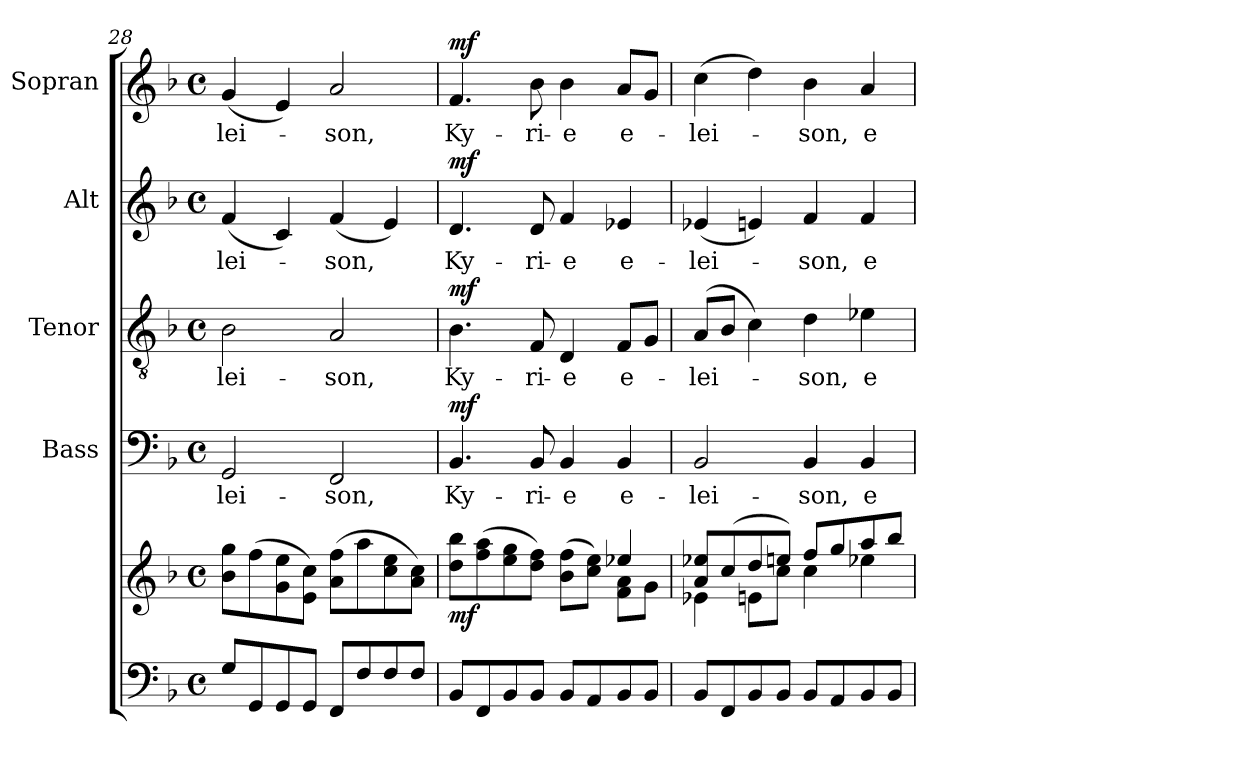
**kern	**kern	**dynam	**kern	**text	**dynam	**kern	**text	**dynam	**kern	**text	**dynam	**kern	**text	**dynam
*part5	*part5	*part5	*part4	*part4	*part4	*part3	*part3	*part3	*part2	*part2	*part2	*part1	*part1	*part1
*staff6	*staff5	*staff5/6	*staff4	*staff4	*staff4	*staff3	*staff3	*staff3	*staff2	*staff2	*staff2	*staff1	*staff1	*staff1
*	*	*	*I"Bass	*	*	*I"Tenor	*	*	*I"Alt	*	*	*I"Sopran	*	*
*	*	*	*I'B.	*	*	*I'T.	*	*	*I'A.	*	*	*I'S.	*	*
*clefF4	*clefG2	*	*clefF4	*	*	*clefGv2	*	*	*clefG2	*	*	*clefG2	*	*
*k[b-]	*k[b-]	*	*k[b-]	*	*	*k[b-]	*	*	*k[b-]	*	*	*k[b-]	*	*
*F:	*F:	*	*F:	*	*	*F:	*	*	*F:	*	*	*F:	*	*
*M4/4	*M4/4	*	*M4/4	*	*	*M4/4	*	*	*M4/4	*	*	*M4/4	*	*
*met(c)	*met(c)	*	*met(c)	*	*	*met(c)	*	*	*met(c)	*	*	*met(c)	*	*
=28	=28	=28	=28	=28	=28	=28	=28	=28	=28	=28	=28	=28	=28	=28
!	!	!	!	!LO:LY:b	!	!	!LO:LY:b	!	!	!LO:LY:b	!	!	!LO:LY:b	!
8G/L	8b-\ 8gg\L	.	2GG/	-lei-	.	2B-\	-lei-	.	(<4f/	-lei-	.	(<4g/	-lei-	.
8GG/	(>8ff\	.	.	.	.	.	.	.	.	.	.	.	.	.
8GG/	8g\ 8ee\	.	.	.	.	.	.	.	4c/)	.	.	4e/)	.	.
8GG/J	8e\ 8cc\J)	.	.	.	.	.	.	.	.	.	.	.	.	.
!	!	!	!	!LO:LY:b	!	!	!LO:LY:b	!	!	!LO:LY:b	!	!	!LO:LY:b	!
8FF/L	(>8a\ 8ff\L	.	2FF/	-son,	.	2A/	-son,	.	(<4f/	-son,	.	2a/	-son,	.
8F/	8aa\	.	.	.	.	.	.	.	.	.	.	.	.	.
8F/	8cc\ 8ee\	.	.	.	.	.	.	.	4e/)	.	.	.	.	.
8F/J	8a\ 8cc\J)	.	.	.	.	.	.	.	.	.	.	.	.	.
!!LO:LB:g=z
=29	=29	=29	=29	=29	=29	=29	=29	=29	=29	=29	=29	=29	=29	=29
*	*^	*	*	*	*	*	*	*	*	*	*	*	*	*
!	!	!	!LO:DY:b	!	!LO:LY:b	!LO:DY:a	!	!LO:LY:b	!LO:DY:a	!	!LO:LY:b	!LO:DY:a	!	!LO:LY:b	!LO:DY:a
8BB-/L	8dd\ 8bb-\L	2.ryy	mf	4.BB-/	Ky-	mf	4.B-\	Ky-	mf	4.d/	Ky-	mf	4.f/	Ky-	mf
8FF/	(>8ff\ 8aa\	.	.	.	.	.	.	.	.	.	.	.	.	.	.
8BB-/	8ee\ 8gg\	.	.	.	.	.	.	.	.	.	.	.	.	.	.
!	!	!	!	!	!LO:LY:b	!	!	!LO:LY:b	!	!	!LO:LY:b	!	!	!LO:LY:b	!
8BB-/J	8dd\ 8ff\J)	.	.	8BB-/	-ri-	.	8F/	-ri-	.	8d/	-ri-	.	8b-\	-ri-	.
!	!	!	!	!	!LO:LY:b	!	!	!LO:LY:b	!	!	!LO:LY:b	!	!	!LO:LY:b	!
8BB-/L	(>8b-\ 8ff\L	.	.	4BB-/	-e	.	4D/	-e	.	4f/	-e	.	4b-\	-e	.
8AA/	8cc\ 8ee\J)	.	.	.	.	.	.	.	.	.	.	.	.	.	.
!	!	!	!	!	!LO:LY:b	!	!	!LO:LY:b	!	!	!LO:LY:b	!	!	!LO:LY:b	!
8BB-/	4ee-X/	8f\ 8a\L	.	4BB-/	e-	.	8F/L	e-	.	4e-X/	e-	.	8a/L	e-	.
8BB-/J	.	8g\J	.	.	.	.	8G/J	.	.	.	.	.	8g/J	.	.
=30	=30	=30	=30	=30	=30	=30	=30	=30	=30	=30	=30	=30	=30	=30	=30
!	!	!	!	!	!LO:LY:b	!	!	!LO:LY:b	!	!	!LO:LY:b	!	!	!LO:LY:b	!
8BB-/L	8a/ 8ee-X/L	4e-X\	.	2BB-/	-lei-	.	(>8A/L	-lei-	.	(<4e-X/	-lei-	.	(>4cc\	-lei-	.
8FF/	(>8cc/	.	.	.	.	.	8B-/J	.	.	.	.	.	.	.	.
8BB-/	8dd/	8en\L	.	.	.	.	4c\)	.	.	4en/)	.	.	4dd\)	.	.
8BB-/J	8een/J)	8cc\J	.	.	.	.	.	.	.	.	.	.	.	.	.
!	!	!	!	!	!LO:LY:b	!	!	!LO:LY:b	!	!	!LO:LY:b	!	!	!LO:LY:b	!
8BB-/L	8ff/L	4cc\	.	4BB-/	-son,	.	4d\	-son,	.	4f/	-son,	.	4b-\	-son,	.
8AA/	8gg/	.	.	.	.	.	.	.	.	.	.	.	.	.	.
!	!	!	!	!	!LO:LY:b	!	!	!LO:LY:b	!	!	!LO:LY:b	!	!	!LO:LY:b	!
8BB-/	8aa/	4ee-\	.	4BB-/	e-	.	4e-X\	e-	.	4f/	e-	.	4a/	e-	.
8BB-/J	8bb-/J	.	.	.	.	.	.	.	.	.	.	.	.	.	.
*	*v	*v	*	*	*	*	*	*	*	*	*	*	*	*	*
=	=	=	=	=	=	=	=	=	=	=	=	=	=	=
*-	*-	*-	*-	*-	*-	*-	*-	*-	*-	*-	*-	*-	*-	*-
